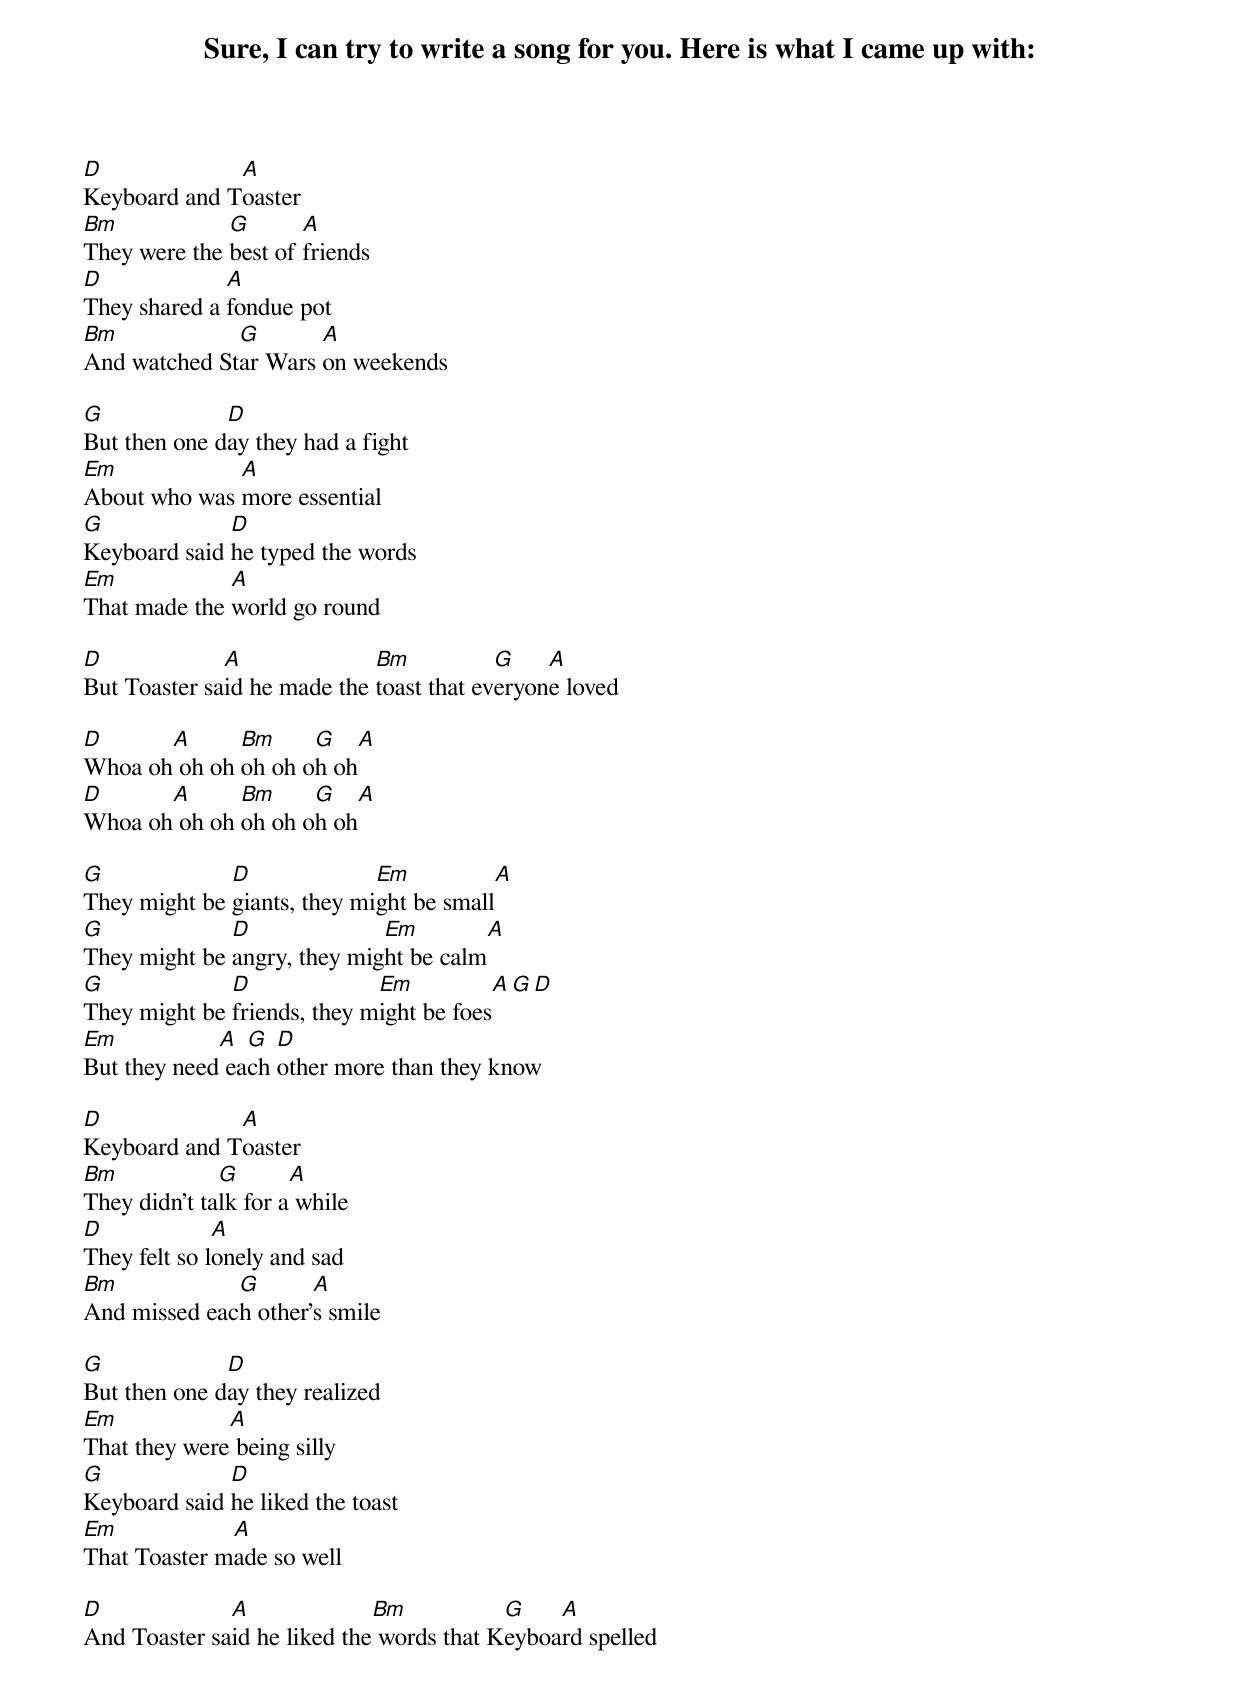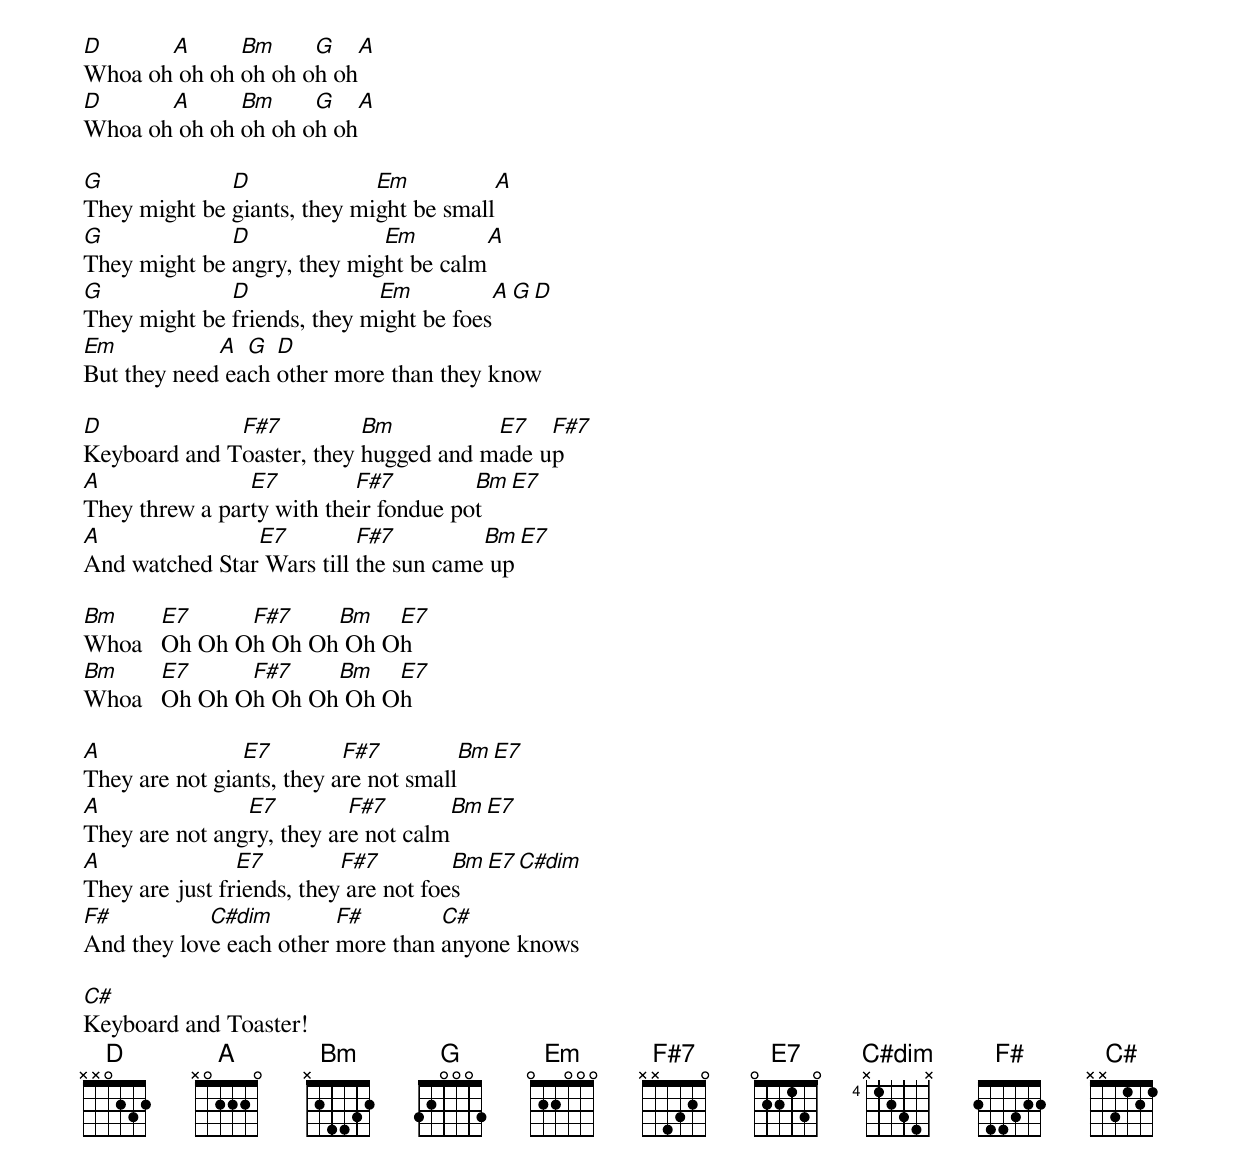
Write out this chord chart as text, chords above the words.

Sure, I can try to write a song for you. Here is what I came up with:

D             A
Keyboard and Toaster
Bm            G       A
They were the best of friends
D             A
They shared a fondue pot
Bm            G       A
And watched Star Wars on weekends

G             D
But then one day they had a fight
Em            A
About who was more essential
G             D
Keyboard said he typed the words
Em            A
That made the world go round

D             A              Bm           G    A
But Toaster said he made the toast that everyone loved

D      A      Bm     G    A
Whoa oh oh oh oh oh oh oh
D      A      Bm     G    A
Whoa oh oh oh oh oh oh oh

G             D              Em           A
They might be giants, they might be small
G             D              Em           A
They might be angry, they might be calm
G             D              Em           A  G  D
They might be friends, they might be foes
Em           A  G  D
But they need each other more than they know

D             A
Keyboard and Toaster
Bm            G       A
They didn't talk for a while
D             A
They felt so lonely and sad
Bm            G       A
And missed each other's smile

G             D
But then one day they realized
Em            A
That they were being silly
G             D
Keyboard said he liked the toast
Em            A
That Toaster made so well

D             A              Bm           G    A
And Toaster said he liked the words that Keyboard spelled

D      A      Bm     G    A
Whoa oh oh oh oh oh oh oh
D      A      Bm     G    A
Whoa oh oh oh oh oh oh oh

G             D              Em           A
They might be giants, they might be small
G             D              Em           A
They might be angry, they might be calm
G             D              Em           A  G  D
They might be friends, they might be foes
Em           A  G  D
But they need each other more than they know

D             F#7          Bm          E7   F#7
Keyboard and Toaster, they hugged and made up
A               E7         F#7         Bm   E7
They threw a party with their fondue pot
A               E7         F#7         Bm   E7
And watched Star Wars till the sun came up

Bm     E7     F#7    Bm   E7
Whoa   Oh Oh Oh Oh Oh Oh Oh
Bm     E7     F#7    Bm   E7
Whoa   Oh Oh Oh Oh Oh Oh Oh

A               E7         F#7         Bm   E7
They are not giants, they are not small
A               E7         F#7         Bm   E7
They are not angry, they are not calm
A               E7         F#7         Bm   E7  C#dim
They are just friends, they are not foes
F#          C#dim        F#        C#
And they love each other more than anyone knows

C#
Keyboard and Toaster!
